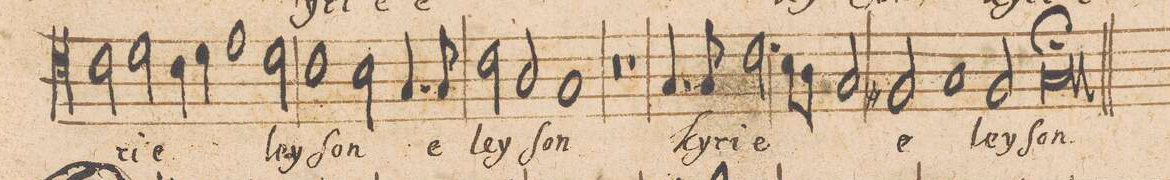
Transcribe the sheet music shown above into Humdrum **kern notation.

**kern	**text
*I"[Tenor II]	*
*clefC4	*
*k[]	*
*met(C|)	*
*M2/1	*
2c\	-ri-
2d\	-e
4c\	.
4d\	.
1e\	[e]-
=12-	=12-
2d\	-ley-
1c	-ſon
=13-	=13-
2B\	.
4.G/	e-
8G/	.
2c\	-ley-
2A/	.
=14-	=14-
1G	-ſon
0r	.
=15-	=15-
1r	.
=16	=16
4.G/	ky-
8G/	-ri-
2.c\	-e
8B\L	[ky-
8A\J	-ri-
2G/	-e]
=17	=17
2F#X/	e-
1G	.
2F#/	-ley-
=18-	=18-
0G;>	-ſon
=19||	=19||
*M2/1	*
*met(C|)	*
*mmet(c|)	*
*-	*-
